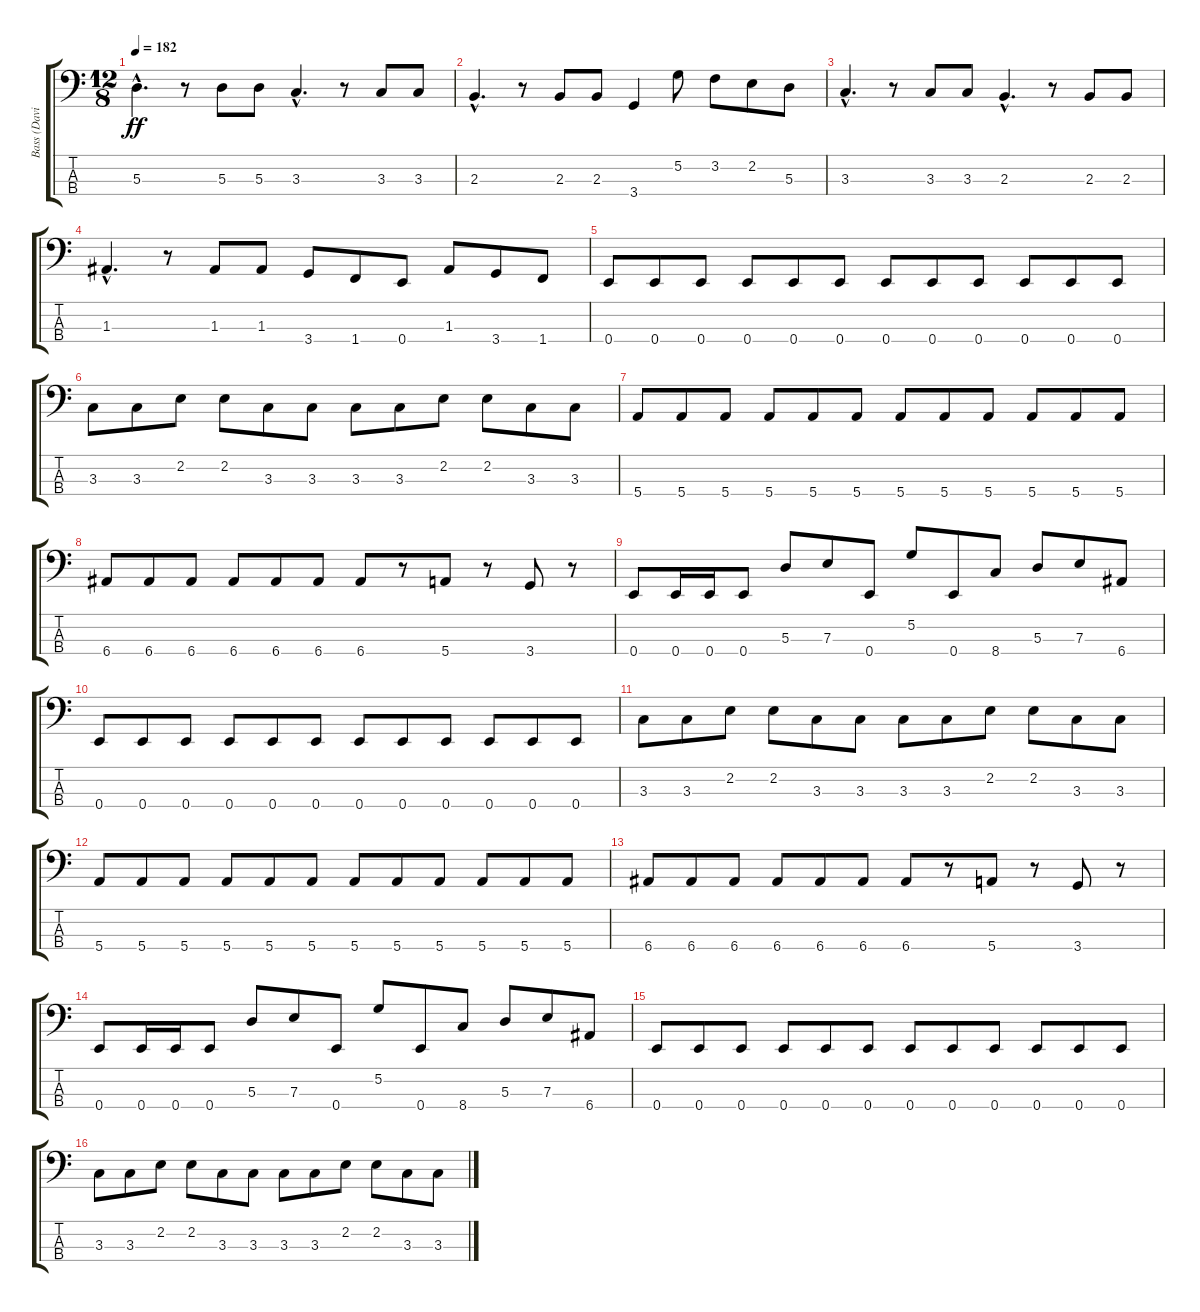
\track ("Bass (David Ellefson)" "Bass (Davi") {instrument electricbasspick}
\staff {score tabs}
\tuning (G2 D2 A1 E1) {hide}
\ts (12 8)
\tempo 182
\clef f4
\ks c
5.3{hac}.4{d dy ff} r.8 5.3.8 5.3.8 3.3{hac}.4{d} r.8 3.3.8 3.3.8 |
2.3{hac}.4{d} r.8 2.3.8 2.3.8 3.4.4 5.2.8 3.2.8 2.2.8 5.3.8 |
3.3{hac}.4{d} r.8 3.3.8 3.3.8 2.3{hac}.4{d} r.8 2.3.8 2.3.8 |
1.3{hac}.4{d} r.8 1.3.8 1.3.8 3.4.8 1.4.8 0.4.8 1.3.8 3.4.8 1.4.8 |
0.4.8 0.4.8 0.4.8 0.4.8 0.4.8 0.4.8 0.4.8 0.4.8 0.4.8 0.4.8 0.4.8 0.4.8 |
3.3.8 3.3.8 2.2.8 2.2.8 3.3.8 3.3.8 3.3.8 3.3.8 2.2.8 2.2.8 3.3.8 3.3.8 |
5.4.8 5.4.8 5.4.8 5.4.8 5.4.8 5.4.8 5.4.8 5.4.8 5.4.8 5.4.8 5.4.8 5.4.8 |
6.4.8 6.4.8 6.4.8 6.4.8 6.4.8 6.4.8 6.4.8 r.8 5.4.8 r.8 3.4.8 r.8 |
0.4.8 0.4.16 0.4.16 0.4.8 5.3.8 7.3.8 0.4.8 5.2.8 0.4.8 8.4.8 5.3.8 7.3.8 6.4.8 |
0.4.8 0.4.8 0.4.8 0.4.8 0.4.8 0.4.8 0.4.8 0.4.8 0.4.8 0.4.8 0.4.8 0.4.8 |
3.3.8 3.3.8 2.2.8 2.2.8 3.3.8 3.3.8 3.3.8 3.3.8 2.2.8 2.2.8 3.3.8 3.3.8 |
5.4.8 5.4.8 5.4.8 5.4.8 5.4.8 5.4.8 5.4.8 5.4.8 5.4.8 5.4.8 5.4.8 5.4.8 |
6.4.8 6.4.8 6.4.8 6.4.8 6.4.8 6.4.8 6.4.8 r.8 5.4.8 r.8 3.4.8 r.8 |
0.4.8 0.4.16 0.4.16 0.4.8 5.3.8 7.3.8 0.4.8 5.2.8 0.4.8 8.4.8 5.3.8 7.3.8 6.4.8 |
0.4.8 0.4.8 0.4.8 0.4.8 0.4.8 0.4.8 0.4.8 0.4.8 0.4.8 0.4.8 0.4.8 0.4.8 |
3.3.8 3.3.8 2.2.8 2.2.8 3.3.8 3.3.8 3.3.8 3.3.8 2.2.8 2.2.8 3.3.8 3.3.8
